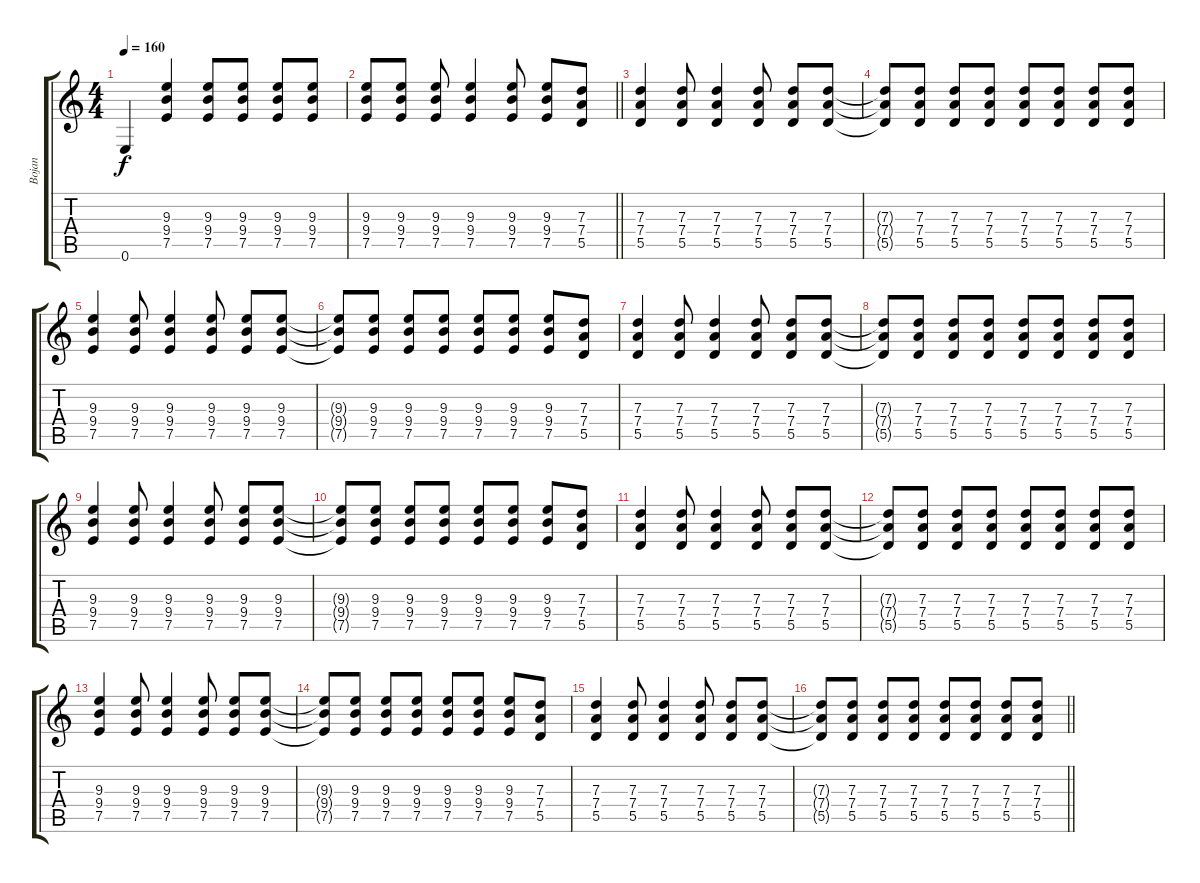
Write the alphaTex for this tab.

\track ("Bojan" "Bojan") {instrument distortionguitar}
\staff {score tabs}
\tuning (E4 B3 G3 D3 A2 E2) {hide}
\ts (4 4)
\tempo 160
\clef g2
\ks c
0.6.4{dy f} (9.3 9.4 7.5).4 (9.3 9.4 7.5).8 (9.3 9.4 7.5).8 (9.3 9.4 7.5).8 (9.3 9.4 7.5).8 |
\barLineRight lightlight
(9.3 9.4 7.5).8 (9.3 9.4 7.5).8 (9.3 9.4 7.5).8 (9.3 9.4 7.5).4 (9.3 9.4 7.5).8 (9.3 9.4 7.5).8 (7.3 7.4 5.5).8 |
(7.3 7.4 5.5).4 (7.3 7.4 5.5).8 (7.3 7.4 5.5).4 (7.3 7.4 5.5).8 (7.3 7.4 5.5).8 (7.3 7.4 5.5).8 |
(7.3{t} 7.4{t} 5.5{t}).8 (7.3 7.4 5.5).8 (7.3 7.4 5.5).8 (7.3 7.4 5.5).8 (7.3 7.4 5.5).8 (7.3 7.4 5.5).8 (7.3 7.4 5.5).8 (7.3 7.4 5.5).8 |
(9.3 9.4 7.5).4 (9.3 9.4 7.5).8 (9.3 9.4 7.5).4 (9.3 9.4 7.5).8 (9.3 9.4 7.5).8 (9.3 9.4 7.5).8 |
(9.3{t} 9.4{t} 7.5{t}).8 (9.3 9.4 7.5).8 (9.3 9.4 7.5).8 (9.3 9.4 7.5).8 (9.3 9.4 7.5).8 (9.3 9.4 7.5).8 (9.3 9.4 7.5).8 (7.3 7.4 5.5).8 |
(7.3 7.4 5.5).4 (7.3 7.4 5.5).8 (7.3 7.4 5.5).4 (7.3 7.4 5.5).8 (7.3 7.4 5.5).8 (7.3 7.4 5.5).8 |
(7.3{t} 7.4{t} 5.5{t}).8 (7.3 7.4 5.5).8 (7.3 7.4 5.5).8 (7.3 7.4 5.5).8 (7.3 7.4 5.5).8 (7.3 7.4 5.5).8 (7.3 7.4 5.5).8 (7.3 7.4 5.5).8 |
(9.3 9.4 7.5).4 (9.3 9.4 7.5).8 (9.3 9.4 7.5).4 (9.3 9.4 7.5).8 (9.3 9.4 7.5).8 (9.3 9.4 7.5).8 |
(9.3{t} 9.4{t} 7.5{t}).8 (9.3 9.4 7.5).8 (9.3 9.4 7.5).8 (9.3 9.4 7.5).8 (9.3 9.4 7.5).8 (9.3 9.4 7.5).8 (9.3 9.4 7.5).8 (7.3 7.4 5.5).8 |
(7.3 7.4 5.5).4 (7.3 7.4 5.5).8 (7.3 7.4 5.5).4 (7.3 7.4 5.5).8 (7.3 7.4 5.5).8 (7.3 7.4 5.5).8 |
(7.3{t} 7.4{t} 5.5{t}).8 (7.3 7.4 5.5).8 (7.3 7.4 5.5).8 (7.3 7.4 5.5).8 (7.3 7.4 5.5).8 (7.3 7.4 5.5).8 (7.3 7.4 5.5).8 (7.3 7.4 5.5).8 |
(9.3 9.4 7.5).4 (9.3 9.4 7.5).8 (9.3 9.4 7.5).4 (9.3 9.4 7.5).8 (9.3 9.4 7.5).8 (9.3 9.4 7.5).8 |
(9.3{t} 9.4{t} 7.5{t}).8 (9.3 9.4 7.5).8 (9.3 9.4 7.5).8 (9.3 9.4 7.5).8 (9.3 9.4 7.5).8 (9.3 9.4 7.5).8 (9.3 9.4 7.5).8 (7.3 7.4 5.5).8 |
(7.3 7.4 5.5).4 (7.3 7.4 5.5).8 (7.3 7.4 5.5).4 (7.3 7.4 5.5).8 (7.3 7.4 5.5).8 (7.3 7.4 5.5).8 |
\barLineRight lightlight
(7.3{t} 7.4{t} 5.5{t}).8 (7.3 7.4 5.5).8 (7.3 7.4 5.5).8 (7.3 7.4 5.5).8 (7.3 7.4 5.5).8 (7.3 7.4 5.5).8 (7.3 7.4 5.5).8 (7.3 7.4 5.5).8
